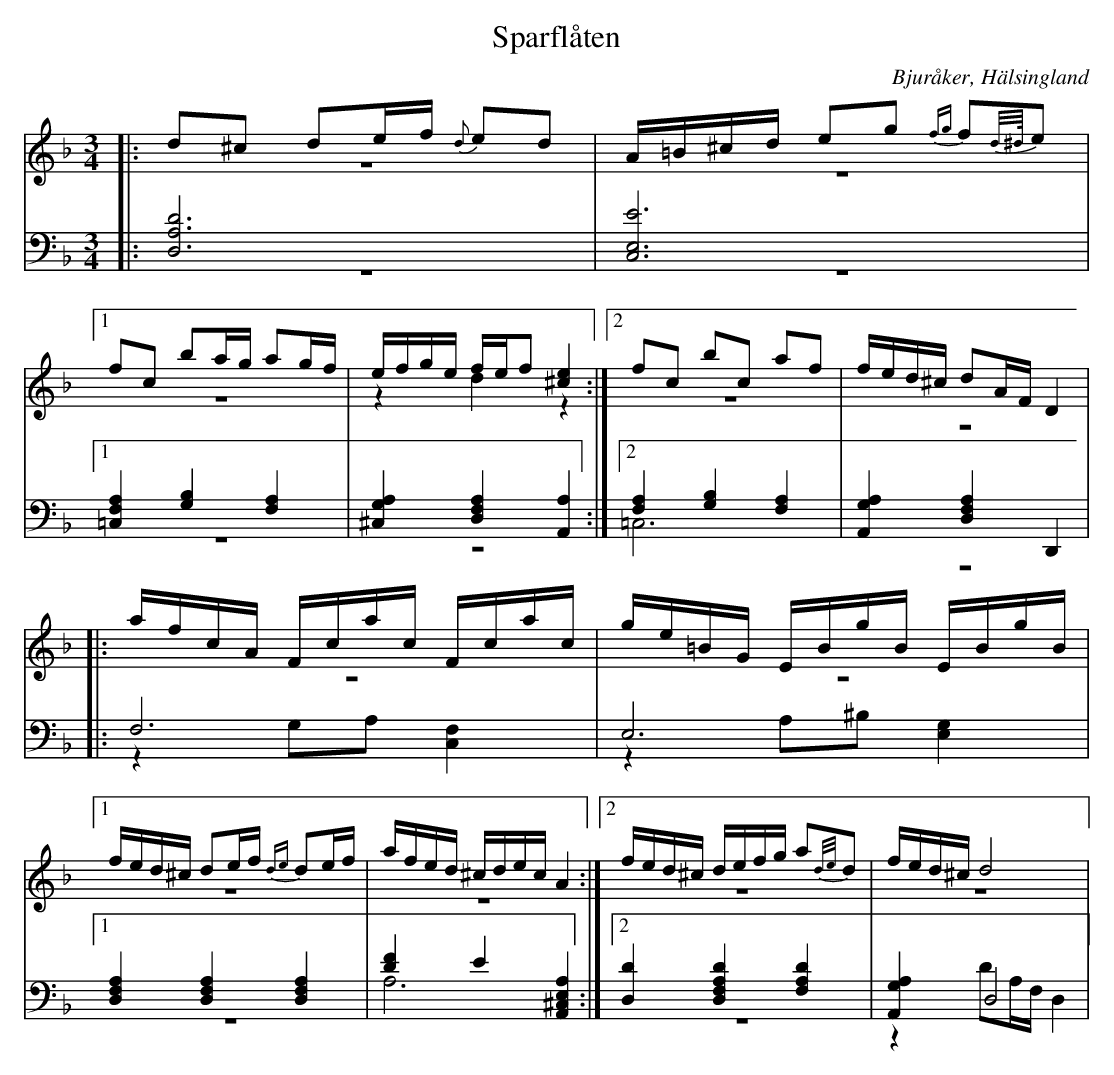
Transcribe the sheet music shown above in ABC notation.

X:1
T: Sparflåten
O: Bjuråker, Hälsingland
M: 3/4
L: 1/8
K: Dm
V:1
V:2 merge
V:3
V:4 merge
V:1
|:d^c de/f/ {d}ed|A/=B/^c/d/ eg {fg}f{d/^d//}e|1 fc ba/g/ ag/f/| e/f/g/e/ f/e/f [^c2e2]:|2 fc bc af|f/e/d/^c/ dA/F/ D2|
|:a/f/c/A/  F/c/a/c/ F/c/a/c/|g/e/=B/G/  E/B/g/B/  E/B/g/B/|1 f/e/d/^c/ de/f/ {de}de/f/|a/f/e/d/ ^c/d/e/c/ A2:|2 f/e/d/^c/ d/e/f/g/ a{d/e/}d|f/e/d/^c/ d4|
V:2
|:z6|z6|1 z6|z2 d2 z2:|2 z6|z6|
|:z6|z6|1 z6|z6:|2 z6|z6|
V:3 clef=bass
|:[D,6A,6D6]|[E,6C,6E6]|1 [=C,2F,2A,2] [G,2B,2] [F,2A,2]|[^C,2G,2A,2] [D,2F,2A,2] [A,,2A,2]:|2 [F,2A,2] [G,2B,2] [F,2A,2]|[A,,2G,2A,2] [D,2F,2A,2] D,,2|
|:F,6|E,6|1 [D,2F,2A,2] [D,2F,2A,2] [D,2F,2A,2]|[D2F2] E2 [A,,2^C,2E,2A,2]:|2 [D,2D2] [D,2F,2A,2D2] [F,2A,2D2]|[A,,2G,2A,2] D,4|
V:4 clef=bass
|:z6|z6|1 z6|z6:|2 =C,6|z6|
|:z2 G,A, [C,2F,2]|z2 A,^B, [E,2G,2]|1 z6|A,6:|2 z6|z2 DA,/F,/ D,2|
